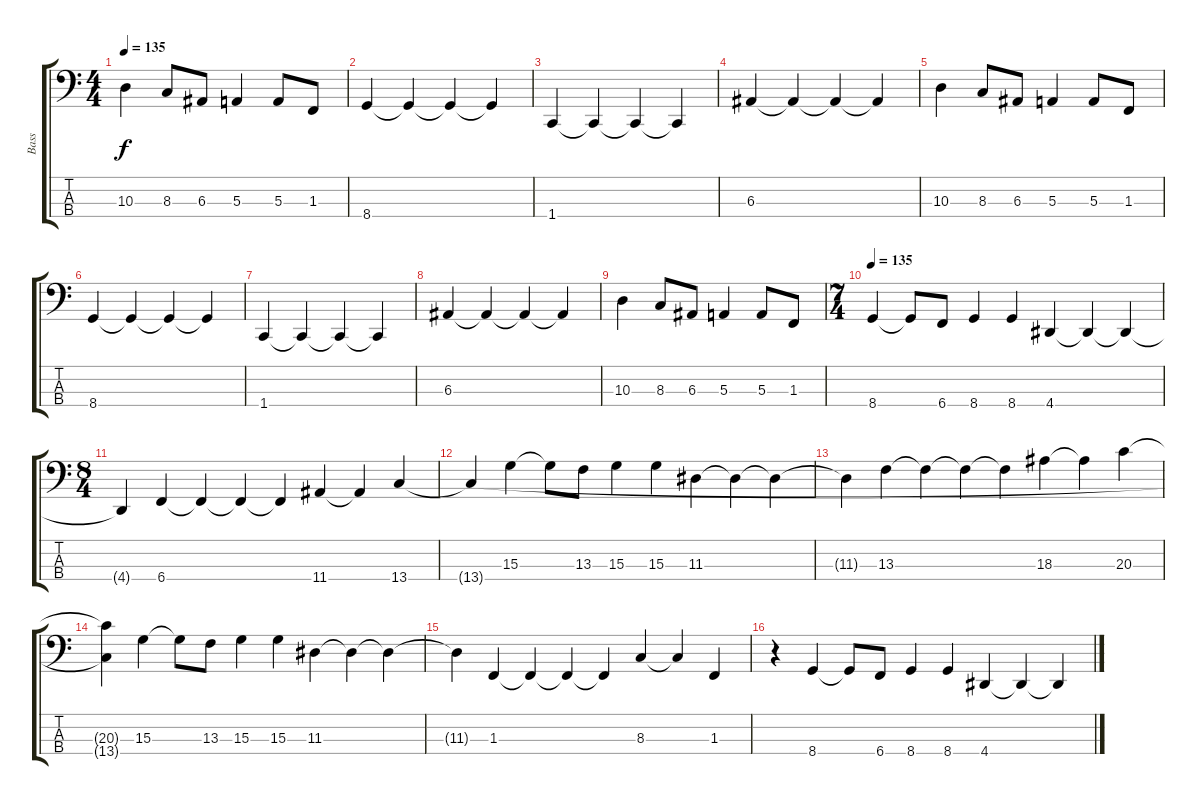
\track ("Bass" "Bass") {instrument acousticbass}
\staff {score tabs}
\tuning (D2 A1 E1 B0) {hide}
\ts (4 4)
\tempo 135
\clef f4
\ks c
10.3.4{dy f} 8.3.8 6.3.8 5.3.4 5.3.8 1.3.8 |
8.4.4 8.4{t}.4 8.4{t}.4 8.4{t}.4 |
1.4.4 1.4{t}.4 1.4{t}.4 1.4{t}.4 |
6.3.4 6.3{t}.4 6.3{t}.4 6.3{t}.4 |
10.3.4 8.3.8 6.3.8 5.3.4 5.3.8 1.3.8 |
8.4.4 8.4{t}.4 8.4{t}.4 8.4{t}.4 |
1.4.4 1.4{t}.4 1.4{t}.4 1.4{t}.4 |
6.3.4 6.3{t}.4 6.3{t}.4 6.3{t}.4 |
10.3.4 8.3.8 6.3.8 5.3.4 5.3.8 1.3.8 |
\ts (7 4)
\tempo 135
8.4.4 8.4{t}.8 6.4.8 8.4.4 8.4.4 4.4.4 4.4{t}.4 4.4{t}.4 |
\ts (8 4)
4.4{t}.4 6.4.4 6.4{t}.4 6.4{t}.4 6.4{t}.4 11.4.4 11.4{t}.4 13.4.4 |
13.4{t}.4 15.3.4 15.3{t}.8 13.3.8 15.3.4 15.3.4 11.3.4 11.3{t}.4 11.3{t}.4 |
11.3{t}.4 13.3.4 13.3{t}.4 13.3{t}.4 13.3{t}.4 18.3.4 18.3{t}.4 20.3.4 |
(20.3{t} 13.4{t}).4 15.3.4 15.3{t}.8 13.3.8 15.3.4 15.3.4 11.3.4 11.3{t}.4 11.3{t}.4 |
11.3{t}.4 1.3.4 1.3{t}.4 1.3{t}.4 1.3{t}.4 8.3.4 8.3{t}.4 1.3.4 |
r.4 8.4.4 8.4{t}.8 6.4.8 8.4.4 8.4.4 4.4.4 4.4{t}.4 4.4{t}.4
